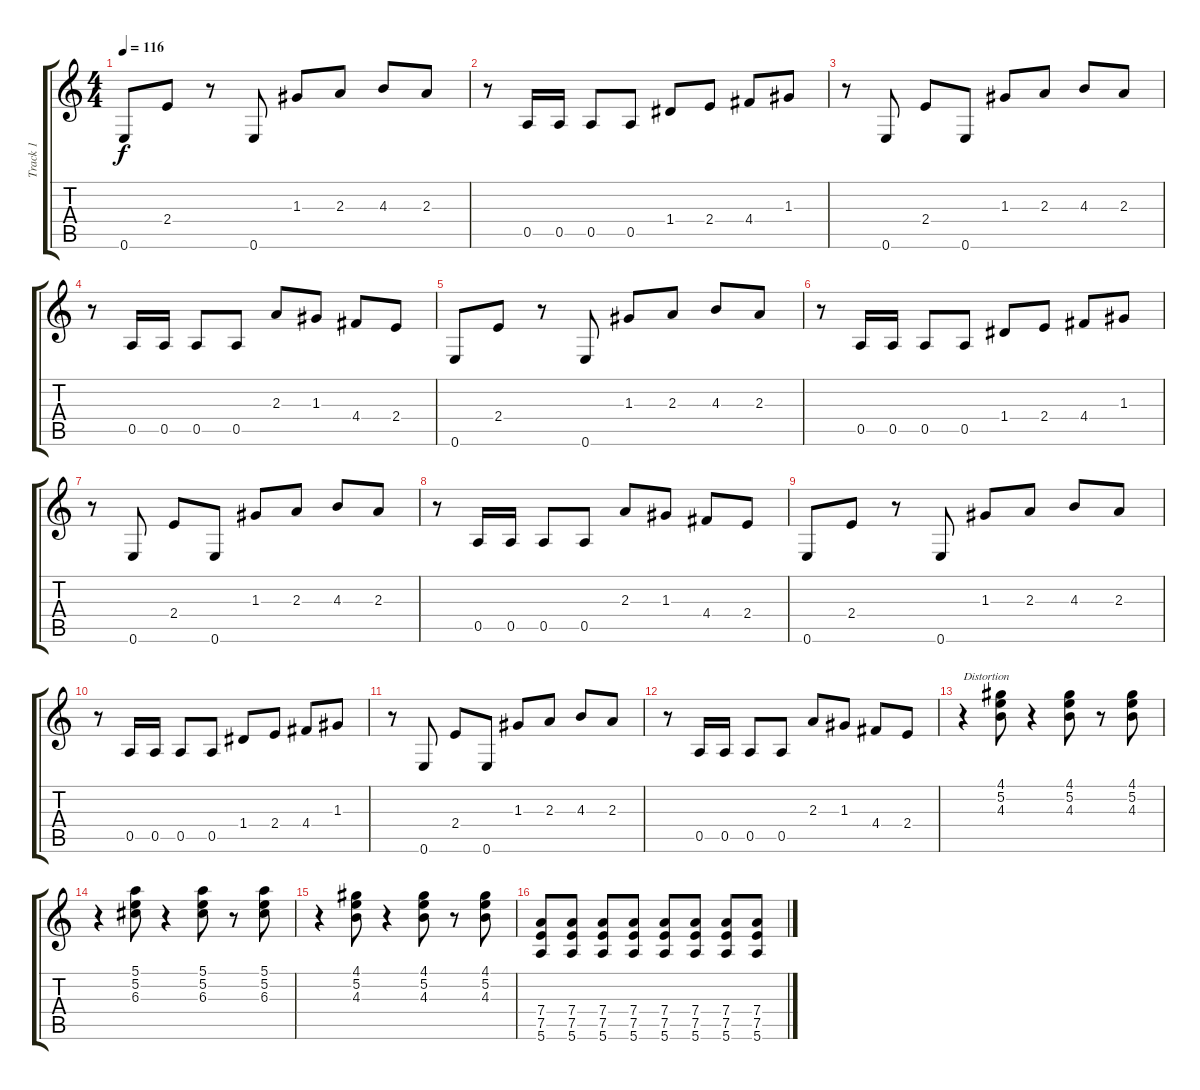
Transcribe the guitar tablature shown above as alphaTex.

\track ("Track 1" "Track 1") {instrument distortionguitar}
\staff {score tabs}
\tuning (E4 B3 G3 D3 A2 E2) {hide}
\ts (4 4)
\tempo 116
\clef g2
\ks c
0.6.8{dy f instrument electricguitarmuted} 2.4.8 r.8 0.6.8 1.3.8 2.3.8 4.3.8 2.3.8 |
r.8 0.5.16 0.5.16 0.5.8 0.5.8 1.4.8 2.4.8 4.4.8 1.3.8 |
r.8 0.6.8 2.4.8 0.6.8 1.3.8 2.3.8 4.3.8 2.3.8 |
r.8 0.5.16 0.5.16 0.5.8 0.5.8 2.3.8 1.3.8 4.4.8 2.4.8 |
0.6.8 2.4.8 r.8 0.6.8 1.3.8 2.3.8 4.3.8 2.3.8 |
r.8 0.5.16 0.5.16 0.5.8 0.5.8 1.4.8 2.4.8 4.4.8 1.3.8 |
r.8 0.6.8 2.4.8 0.6.8 1.3.8 2.3.8 4.3.8 2.3.8 |
r.8 0.5.16 0.5.16 0.5.8 0.5.8 2.3.8 1.3.8 4.4.8 2.4.8 |
0.6.8 2.4.8 r.8 0.6.8 1.3.8 2.3.8 4.3.8 2.3.8 |
r.8 0.5.16 0.5.16 0.5.8 0.5.8 1.4.8 2.4.8 4.4.8 1.3.8 |
r.8 0.6.8 2.4.8 0.6.8 1.3.8 2.3.8 4.3.8 2.3.8 |
r.8 0.5.16 0.5.16 0.5.8 0.5.8 2.3.8 1.3.8 4.4.8 2.4.8 |
r.4{txt "Distortion" instrument distortionguitar} (4.1 5.2 4.3).8 r.4 (4.1 5.2 4.3).8 r.8 (4.1 5.2 4.3).8 |
r.4 (5.1 5.2 6.3).8 r.4 (5.1 5.2 6.3).8 r.8 (5.1 5.2 6.3).8 |
r.4 (4.1 5.2 4.3).8 r.4 (4.1 5.2 4.3).8 r.8 (4.1 5.2 4.3).8 |
(7.4 7.5 5.6).8 (7.4 7.5 5.6).8 (7.4 7.5 5.6).8 (7.4 7.5 5.6).8 (7.4 7.5 5.6).8 (7.4 7.5 5.6).8 (7.4 7.5 5.6).8 (7.4 7.5 5.6).8
